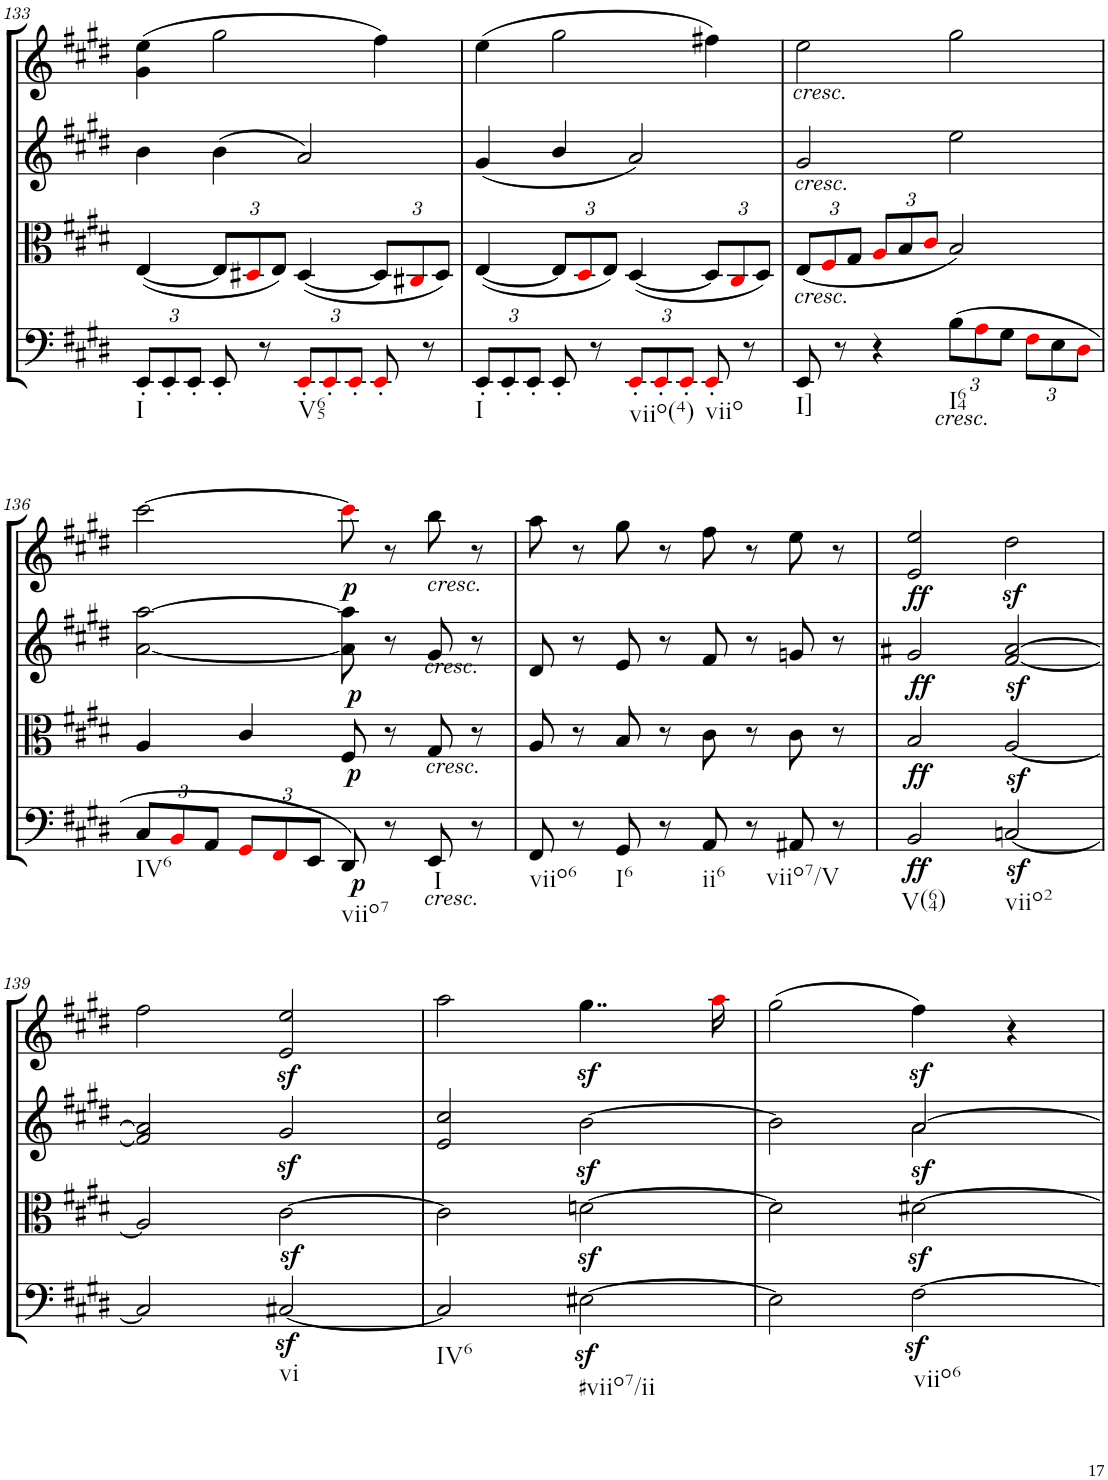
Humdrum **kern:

**kern	**dynam	**kern	**dynam	**kern	**dynam	**kern	**dynam
*part4	*part4	*part3	*part3	*part2	*part2	*part1	*part1
*staff4	*staff4	*staff3	*staff3	*staff2	*staff2	*staff1	*staff1
*I"Cello	*	*I"Viola	*	*I"2nd Violin	*	*I"1st Violin	*
*	*	*I'Vla	*	*I'Vln	*	*I'Vln	*
!!LO:PB:g=z
*clefC4	*	*clefC3	*	*clefG2	*	*clefG2	*
*k[f#c#g#d#]	*	*k[f#c#g#d#]	*	*k[f#c#g#d#]	*	*k[f#c#g#d#]	*
*M4/4	*	*M4/4	*	*M4/4	*	*M4/4	*
*met(c)	*	*met(c)	*	*met(c)	*	*met(c)	*
*Xbrackettup	*	*	*	*	*	*	*
=133	=133	=133	=133	=133	=133	=133	=133
!LO:TX:b:t=I	!	!	!	!	!	!	!
12EE'/L	.	([4E/	.	4b\	.	(4g#\ 4ee\	.
12EE'/	.	.	.	.	.	.	.
12EE'/J	.	.	.	.	.	.	.
*	*	*Xbrackettup	*	*	*	*	*
8EE'/	.	12E/L]	.	(4b\	.	2gg#\	.
.	.	12D#Xi/	.	.	.	.	.
8r	.	.	.	.	.	.	.
.	.	12E/J)	.	.	.	.	.
!LO:TX:b:t=V65	!	!	!	!	!	!	!
12EE'i/L	.	([4D#/	.	2a/)	.	.	.
12EE'i/	.	.	.	.	.	.	.
12EE'i/J	.	.	.	.	.	.	.
8EE'i/	.	12D#/L]	.	.	.	4ff#\)	.
.	.	12C#Xi/	.	.	.	.	.
8r	.	.	.	.	.	.	.
.	.	12D#/J)	.	.	.	.	.
=134	=134	=134	=134	=134	=134	=134	=134
!LO:TX:b:t=I	!	!	!	!	!	!	!
12EE'/L	.	([4E/	.	(4g#/	.	(4ee\	.
12EE'/	.	.	.	.	.	.	.
12EE'/J	.	.	.	.	.	.	.
8EE'/	.	12E/L]	.	4b/	.	2gg#\	.
.	.	12D#i/	.	.	.	.	.
8r	.	.	.	.	.	.	.
.	.	12E/J)	.	.	.	.	.
!LO:TX:b:t=viio(4)	!	!	!	!	!	!	!
12EE'i/L	.	([4D#/	.	2a/)	.	.	.
12EE'i/	.	.	.	.	.	.	.
12EE'i/J	.	.	.	.	.	.	.
!LO:TX:b:t=viio	!	!	!	!	!	!	!
8EE'i/	.	12D#/L]	.	.	.	4ff#X\)	.
.	.	12C#i/	.	.	.	.	.
8r	.	.	.	.	.	.	.
.	.	12D#/J)	.	.	.	.	.
=135	=135	=135	=135	=135	=135	=135	=135
!	!	!	!	!	!	!LO:TX:b:i:t=cresc.	!
!	!	!	!	!LO:TX:b:i:t=cresc.	!	!	!
!	!	!LO:TX:b:i:t=cresc.	!	!	!	!	!
!LO:TX:b:t=I]	!	!	!	!	!	!	!
8EE/	.	(12E/L	.	2g#/	.	2ee\	.
.	.	12F#i/	.	.	.	.	.
8r	.	.	.	.	.	.	.
.	.	12G#/J	.	.	.	.	.
4r	.	12Ai/L	.	.	.	.	.
.	.	12B/	.	.	.	.	.
.	.	12c#i/J	.	.	.	.	.
!LO:TX:b:i:t=cresc.	!	!	!	!	!	!	!
!LO:TX:b:t=I64	!	!	!	!	!	!	!
(12B\L	.	2B/)	.	2ee\	.	2gg#\	.
12Ai\	.	.	.	.	.	.	.
12G#\J	.	.	.	.	.	.	.
12F#i\L	.	.	.	.	.	.	.
12E\	.	.	.	.	.	.	.
12D#i\J	.	.	.	.	.	.	.
!!LO:LB:g=z
=136	=136	=136	=136	=136	=136	=136	=136
!LO:TX:b:t=IV6	!	!	!	!	!	!	!
12C#/L	.	4A/	.	[2a\ [2aa\	.	[2ccc#\	.
12BBi/	.	.	.	.	.	.	.
12AA/J	.	.	.	.	.	.	.
12GG#i/L	.	4c#/	.	.	.	.	.
12FF#i/	.	.	.	.	.	.	.
12EE/J	.	.	.	.	.	.	.
!LO:TX:b:t=viio7	!	!	!	!	!	!	!
!	!LO:DY:b	!	!LO:DY:b	!	!LO:DY:b	!	!LO:DY:b
8DD#/)	p	8F#/	p	8a\] 8aa\]	p	8ccc#i\]	p
8r	.	8r	.	8r	.	8r	.
!	!	!	!	!	!	!LO:TX:b:i:t=cresc.	!
!	!	!	!	!LO:TX:a:i:t=cresc.	!	!	!
!	!	!LO:TX:b:i:t=cresc.	!	!	!	!	!
!LO:TX:b:i:t=cresc.	!	!	!	!	!	!	!
!LO:TX:b:t=I	!	!	!	!	!	!	!
8EE/	.	8G#/	.	8g#/	.	8bb\	.
8r	.	8r	.	8r	.	8r	.
=137	=137	=137	=137	=137	=137	=137	=137
!LO:TX:b:t=viio6	!	!	!	!	!	!	!
8FF#/	.	8A/	.	8d#/	.	8aa\	.
8r	.	8r	.	8r	.	8r	.
!LO:TX:b:t=I6	!	!	!	!	!	!	!
8GG#/	.	8B/	.	8e/	.	8gg#\	.
8r	.	8r	.	8r	.	8r	.
!LO:TX:b:t=ii6	!	!	!	!	!	!	!
8AA/	.	8c#\	.	8f#/	.	8ff#\	.
8r	.	8r	.	8r	.	8r	.
!LO:TX:b:t=viio7/V	!	!	!	!	!	!	!
8AA#X/	.	8c#\	.	8gn/	.	8ee\	.
8r	.	8r	.	8r	.	8r	.
=138	=138	=138	=138	=138	=138	=138	=138
!LO:TX:b:t=V(64)	!	!	!	!	!	!	!
!	!LO:DY:b	!	!LO:DY:b	!	!LO:DY:b	!	!LO:DY:b
2BB/	ff	2B/	ff	2g#X/	ff	2e/ 2ee/	ff
!LO:TX:b:t=viio2	!	!	!	!	!	!	!
[2Cnz>/	.	[2A/	.	[2f#/z> [2a/z>	.	2dd#\	.
!!LO:LB:g=z
=139	=139	=139	=139	=139	=139	=139	=139
2C/]	.	2A/]	.	2f#/] 2a/]	.	2ff#\	.
!LO:TX:b:t=vi	!	!	!	!	!	!	!
[2C#Xz>/	.	[2c#z>\	.	2g#/	.	2e/z< 2ee/z<	.
=140	=140	=140	=140	=140	=140	=140	=140
!LO:TX:b:t=IV6	!	!	!	!	!	!	!
2C#/]	.	2c#\]	.	2e/ 2cc#/	.	2aa\	.
!LO:TX:b:t=#viio7/ii	!	!	!	!	!	!	!
[2E#Xz<\	.	[2dnz<\	.	[>2bz<\	.	4..gg#z<\	.
.	.	.	.	.	.	16aai\	.
=141	=141	=141	=141	=141	=141	=141	=141
*	*	*	*	*^	*	*	*
2E#\]	.	2d\]	.	2b\]	2ryy	.	(2gg#\	.
!LO:TX:b:t=viio6	!	!	!	!	!	!	!	!
[2F#z>\	.	[2d#Xz>\	.	[2a/	2a\	.	4ff#z<\)	.
.	.	.	.	.	.	.	4r	.
*	*	*	*	*v	*v	*	*	*
=	=	=	=	=	=	=	=
*-	*-	*-	*-	*-	*-	*-	*-
